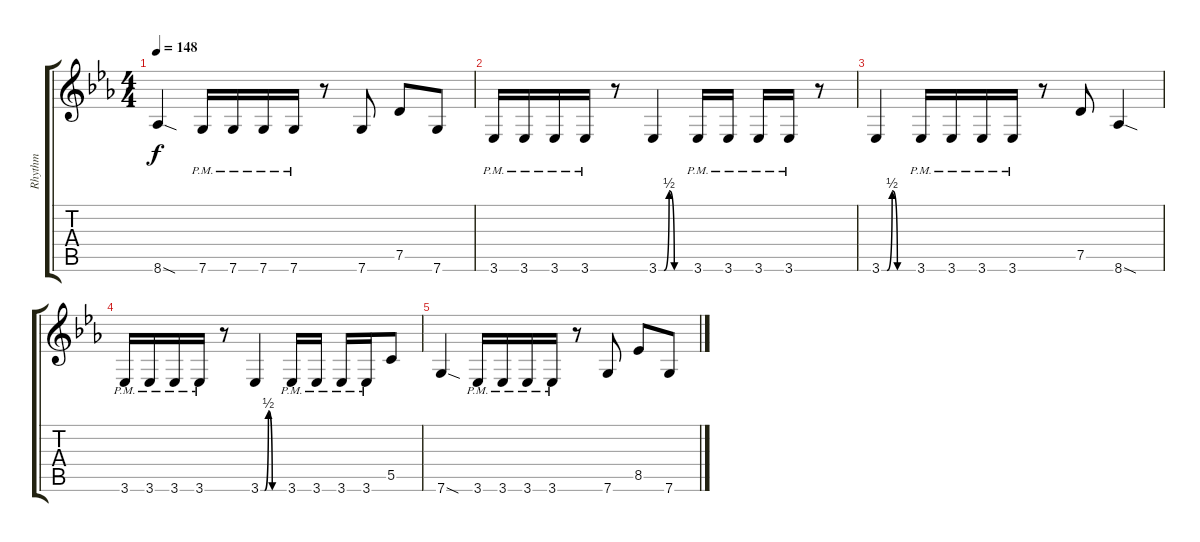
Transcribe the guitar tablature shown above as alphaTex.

\track ("Rhythm" "Rhythm") {instrument distortionguitar}
\staff {score tabs}
\tuning (D4 A3 F3 C3 G2 C2) {hide}
\ts (4 4)
\tempo 148
\clef g2
\ks cminor
8.6{sod}.4{dy f} 7.6{pm}.16 7.6{pm}.16 7.6{pm}.16 7.6{pm}.16 r.8 7.6.8 7.5.8 7.6.8 |
3.6{pm}.16 3.6{pm}.16 3.6{pm}.16 3.6{pm}.16 r.8 3.6{be (custom 0 0 10 0 20 2 30 0 60 0)}.4 3.6{pm}.16 3.6{pm}.16 3.6{pm}.16 3.6{pm}.16 r.8 |
3.6{be (custom 0 0 10 0 20 2 30 0 60 0)}.4 3.6{pm}.16 3.6{pm}.16 3.6{pm}.16 3.6{pm}.16 r.8 7.5.8 8.6{sod}.4 |
3.6{pm}.16 3.6{pm}.16 3.6{pm}.16 3.6{pm}.16 r.8 3.6{be (custom 0 0 10 0 20 2 30 0 60 0)}.4 3.6{pm}.16 3.6{pm}.16 3.6{pm}.16 3.6{pm}.16 5.5.8 |
7.6{sod}.4 3.6{pm}.16 3.6{pm}.16 3.6{pm}.16 3.6{pm}.16 r.8 7.6.8 8.5.8 7.6.8
